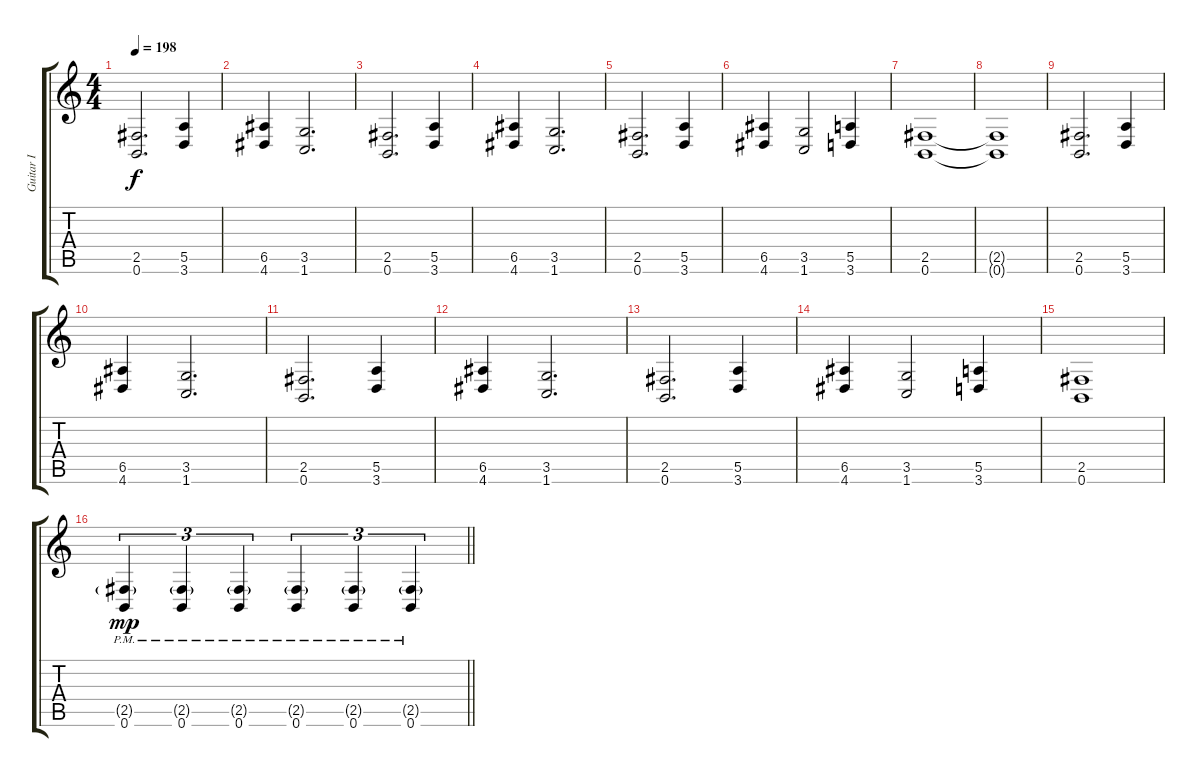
\track ("Guitar I" "Guitar I") {instrument distortionguitar}
\staff {score tabs}
\tuning (B3 Gb3 D3 A2 E2 B1) {hide}
\ts (4 4)
\section ("" "")
\tempo 198
\clef g2
\ks c
(2.5 0.6).2{d dy f volume 10} (5.5 3.6).4 |
(6.5 4.6).4 (3.5 1.6).2{d} |
(2.5 0.6).2{d} (5.5 3.6).4 |
(6.5 4.6).4 (3.5 1.6).2{d} |
(2.5 0.6).2{d volume 9} (5.5 3.6).4 |
(6.5 4.6).4 (3.5 1.6).2 (5.5 3.6).4 |
(2.5 0.6).1 |
(2.5{t} 0.6{t}).1 |
(2.5 0.6).2{d volume 8} (5.5 3.6).4 |
(6.5 4.6).4 (3.5 1.6).2{d} |
(2.5 0.6).2{d} (5.5 3.6).4 |
(6.5 4.6).4 (3.5 1.6).2{d} |
(2.5 0.6).2{d volume 7} (5.5 3.6).4 |
(6.5 4.6).4 (3.5 1.6).2 (5.5 3.6).4 |
(2.5 0.6).1 |
\barLineRight lightlight
(2.5{g pm} 0.6{pm}).4{tu (3 2) dy mp} (2.5{g pm} 0.6{pm}).4{tu (3 2)} (2.5{g pm} 0.6{pm}).4{tu (3 2)} (2.5{g pm} 0.6{pm}).4{tu (3 2)} (2.5{g pm} 0.6{pm}).4{tu (3 2)} (2.5{g pm} 0.6{pm}).4{tu (3 2)}
